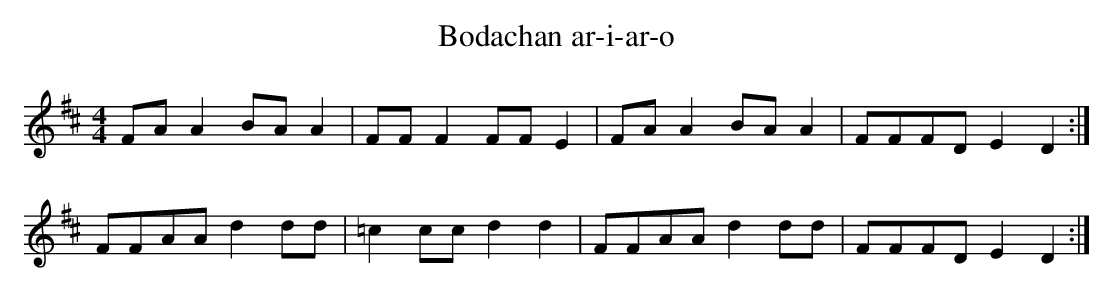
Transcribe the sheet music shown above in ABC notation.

X:1
T:Bodachan ar-i-ar-o
M:4/4
L:1/8
K:D
FA A2 BA A2 |  FF F2 FF E2 | FA A2 BA A2 | FFFD E2 D2 :|
FFAA  d2 dd | =c2 cc d2 d2 | FFAA  d2 dd | FFFD E2 D2 :|]
